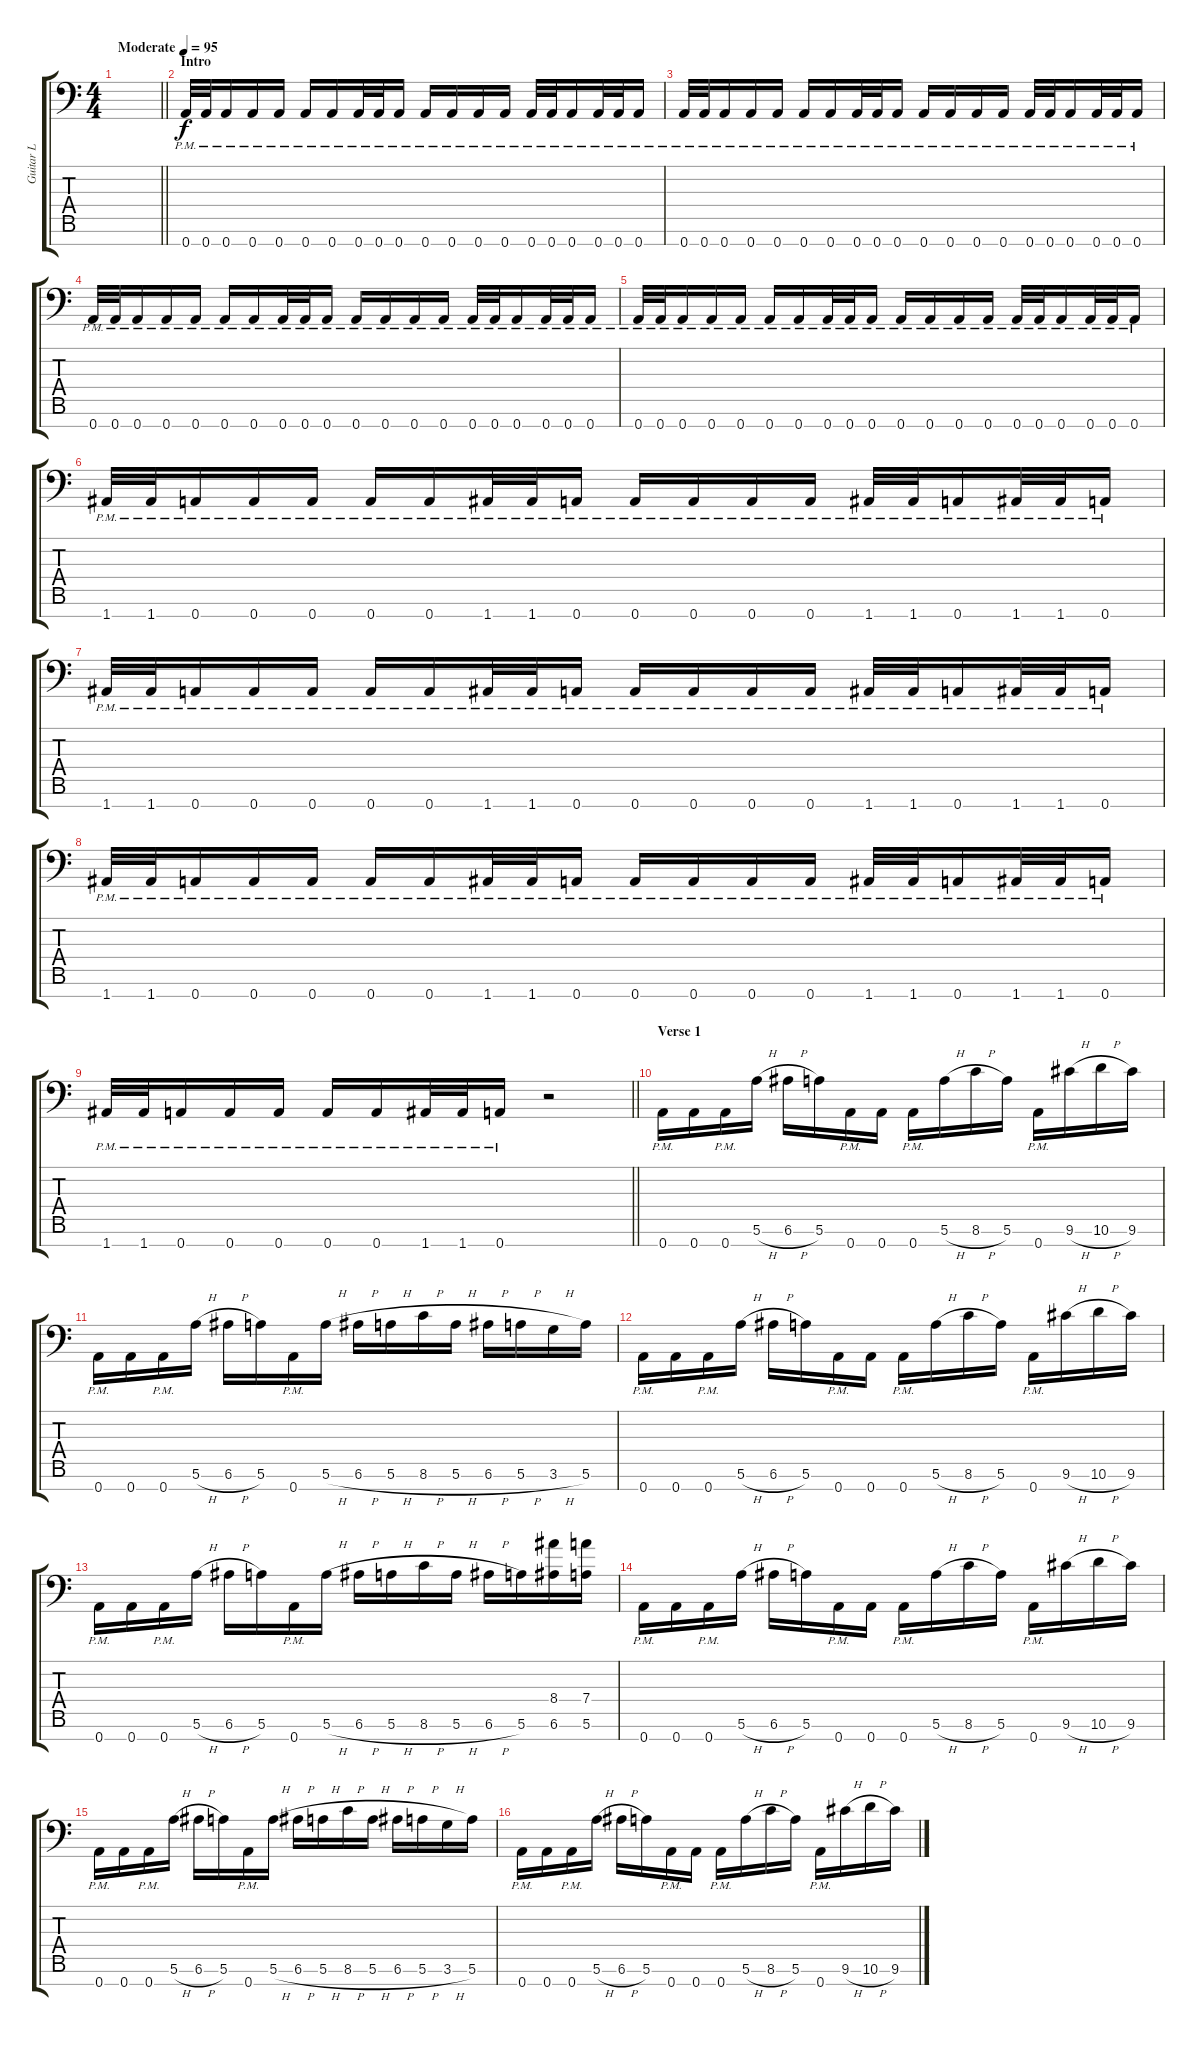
\track ("Guitar L" "Guitar L") {instrument distortionguitar}
\staff {score tabs}
\tuning (E4 B3 G3 D3 A2 E2 A1) {hide}
\ts (4 4)
\tempo (95 "Moderate")
\clef f4
\barLineRight lightlight
\ks c
|
\section ("" "Intro")
0.7{pm}.32 0.7{pm}.32 0.7{pm}.16 0.7{pm}.16 0.7{pm}.16 0.7{pm}.16 0.7{pm}.16 0.7{pm}.32 0.7{pm}.32 0.7{pm}.16 0.7{pm}.16 0.7{pm}.16 0.7{pm}.16 0.7{pm}.16 0.7{pm}.32 0.7{pm}.32 0.7{pm}.16 0.7{pm}.32 0.7{pm}.32 0.7{pm}.16 |
0.7{pm}.32 0.7{pm}.32 0.7{pm}.16 0.7{pm}.16 0.7{pm}.16 0.7{pm}.16 0.7{pm}.16 0.7{pm}.32 0.7{pm}.32 0.7{pm}.16 0.7{pm}.16 0.7{pm}.16 0.7{pm}.16 0.7{pm}.16 0.7{pm}.32 0.7{pm}.32 0.7{pm}.16 0.7{pm}.32 0.7{pm}.32 0.7{pm}.16 |
0.7{pm}.32 0.7{pm}.32 0.7{pm}.16 0.7{pm}.16 0.7{pm}.16 0.7{pm}.16 0.7{pm}.16 0.7{pm}.32 0.7{pm}.32 0.7{pm}.16 0.7{pm}.16 0.7{pm}.16 0.7{pm}.16 0.7{pm}.16 0.7{pm}.32 0.7{pm}.32 0.7{pm}.16 0.7{pm}.32 0.7{pm}.32 0.7{pm}.16 |
0.7{pm}.32 0.7{pm}.32 0.7{pm}.16 0.7{pm}.16 0.7{pm}.16 0.7{pm}.16 0.7{pm}.16 0.7{pm}.32 0.7{pm}.32 0.7{pm}.16 0.7{pm}.16 0.7{pm}.16 0.7{pm}.16 0.7{pm}.16 0.7{pm}.32 0.7{pm}.32 0.7{pm}.16 0.7{pm}.32 0.7{pm}.32 0.7{pm}.16 |
1.7{pm}.32 1.7{pm}.32 0.7{pm}.16 0.7{pm}.16 0.7{pm}.16 0.7{pm}.16 0.7{pm}.16 1.7{pm}.32 1.7{pm}.32 0.7{pm}.16 0.7{pm}.16 0.7{pm}.16 0.7{pm}.16 0.7{pm}.16 1.7{pm}.32 1.7{pm}.32 0.7{pm}.16 1.7{pm}.32 1.7{pm}.32 0.7{pm}.16 |
1.7{pm}.32 1.7{pm}.32 0.7{pm}.16 0.7{pm}.16 0.7{pm}.16 0.7{pm}.16 0.7{pm}.16 1.7{pm}.32 1.7{pm}.32 0.7{pm}.16 0.7{pm}.16 0.7{pm}.16 0.7{pm}.16 0.7{pm}.16 1.7{pm}.32 1.7{pm}.32 0.7{pm}.16 1.7{pm}.32 1.7{pm}.32 0.7{pm}.16 |
1.7{pm}.32 1.7{pm}.32 0.7{pm}.16 0.7{pm}.16 0.7{pm}.16 0.7{pm}.16 0.7{pm}.16 1.7{pm}.32 1.7{pm}.32 0.7{pm}.16 0.7{pm}.16 0.7{pm}.16 0.7{pm}.16 0.7{pm}.16 1.7{pm}.32 1.7{pm}.32 0.7{pm}.16 1.7{pm}.32 1.7{pm}.32 0.7{pm}.16 |
\barLineRight lightlight
1.7{pm}.32 1.7{pm}.32 0.7{pm}.16 0.7{pm}.16 0.7{pm}.16 0.7{pm}.16 0.7{pm}.16 1.7{pm}.32 1.7{pm}.32 0.7{pm}.16 r.2 |
\section ("" "Verse 1")
0.7{pm}.16 0.7.16 0.7{pm}.16 5.6{h}.16 6.6{h}.16 5.6.16 0.7{pm}.16 0.7.16 0.7{pm}.16 5.6{h}.16 8.6{h}.16 5.6.16 0.7{pm}.16 9.6{h}.16 10.6{h}.16 9.6.16 |
0.7{pm}.16 0.7.16 0.7{pm}.16 5.6{h}.16 6.6{h}.16 5.6.16 0.7{pm}.16 5.6{h}.16 6.6{h}.16 5.6{h}.16 8.6{h}.16 5.6{h}.16 6.6{h}.16 5.6{h}.16 3.6{h}.16 5.6.16 |
0.7{pm}.16 0.7.16 0.7{pm}.16 5.6{h}.16 6.6{h}.16 5.6.16 0.7{pm}.16 0.7.16 0.7{pm}.16 5.6{h}.16 8.6{h}.16 5.6.16 0.7{pm}.16 9.6{h}.16 10.6{h}.16 9.6.16 |
0.7{pm}.16 0.7.16 0.7{pm}.16 5.6{h}.16 6.6{h}.16 5.6.16 0.7{pm}.16 5.6{h}.16 6.6{h}.16 5.6{h}.16 8.6{h}.16 5.6{h}.16 6.6{h}.16 5.6.16 (8.4 6.6).16 (7.4 5.6).16 |
0.7{pm}.16 0.7.16 0.7{pm}.16 5.6{h}.16 6.6{h}.16 5.6.16 0.7{pm}.16 0.7.16 0.7{pm}.16 5.6{h}.16 8.6{h}.16 5.6.16 0.7{pm}.16 9.6{h}.16 10.6{h}.16 9.6.16 |
0.7{pm}.16 0.7.16 0.7{pm}.16 5.6{h}.16 6.6{h}.16 5.6.16 0.7{pm}.16 5.6{h}.16 6.6{h}.16 5.6{h}.16 8.6{h}.16 5.6{h}.16 6.6{h}.16 5.6{h}.16 3.6{h}.16 5.6.16 |
0.7{pm}.16 0.7.16 0.7{pm}.16 5.6{h}.16 6.6{h}.16 5.6.16 0.7{pm}.16 0.7.16 0.7{pm}.16 5.6{h}.16 8.6{h}.16 5.6.16 0.7{pm}.16 9.6{h}.16 10.6{h}.16 9.6.16
